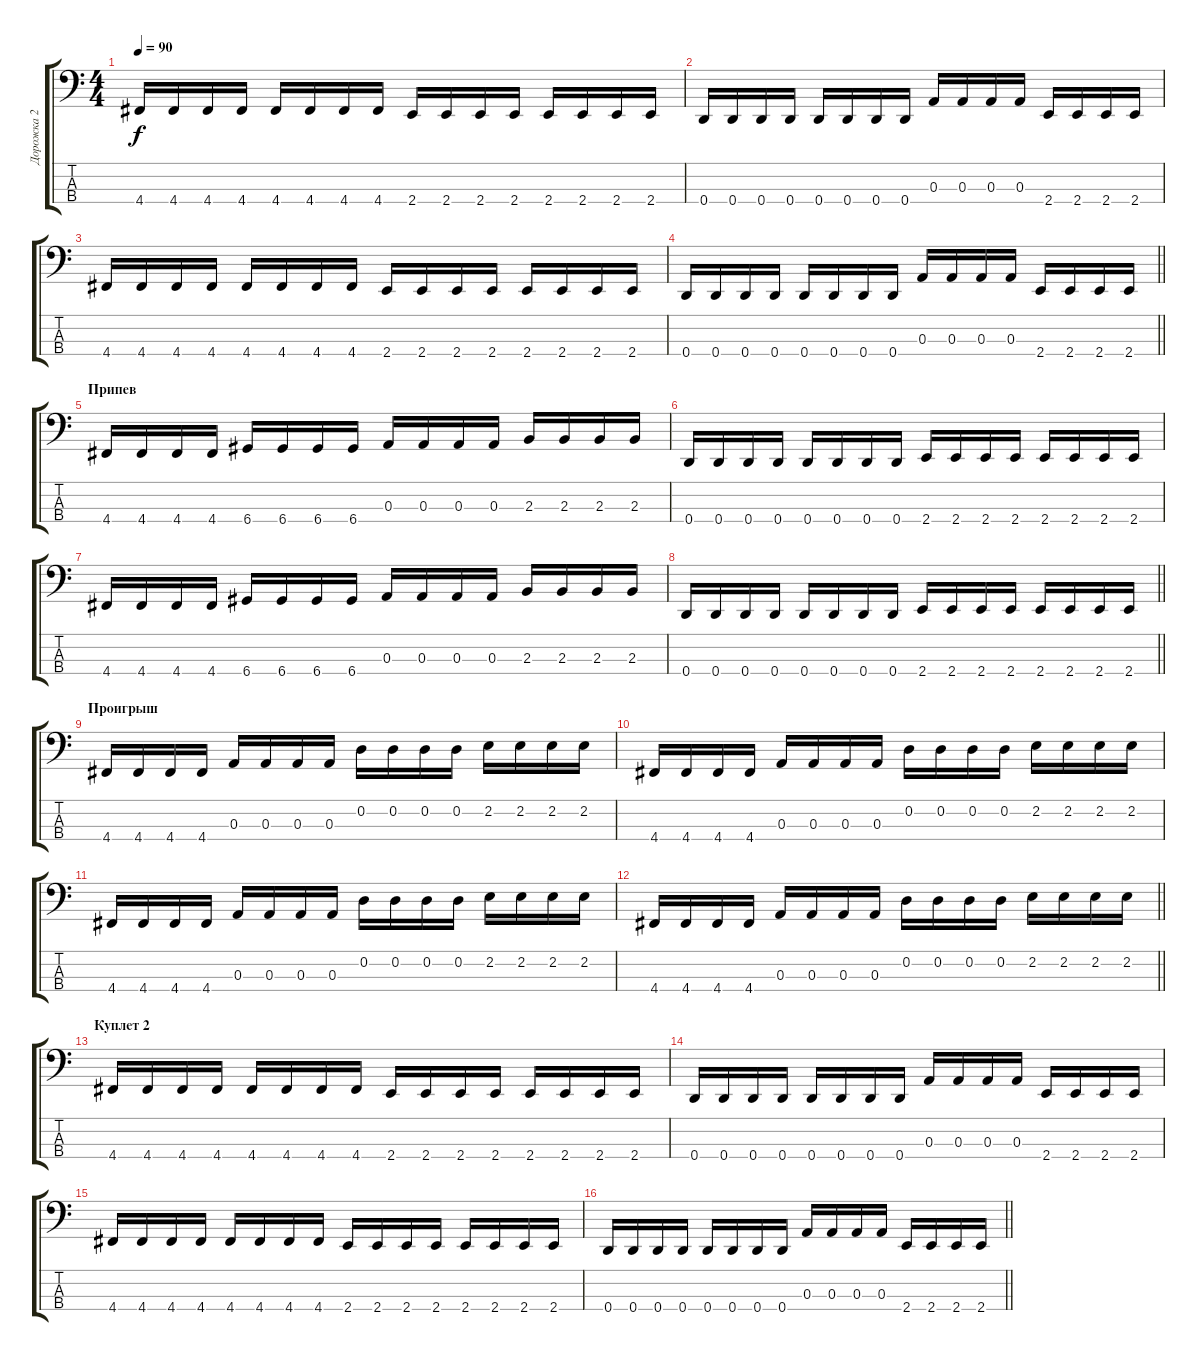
\track ("Дорожка 2" "Дорожка 2") {instrument electricbasspick}
\staff {score tabs}
\tuning (G2 D2 A1 D1) {hide}
\ts (4 4)
\tempo 90
\clef f4
\ks c
4.4.16{dy f} 4.4.16 4.4.16 4.4.16 4.4.16 4.4.16 4.4.16 4.4.16 2.4.16 2.4.16 2.4.16 2.4.16 2.4.16 2.4.16 2.4.16 2.4.16 |
0.4.16 0.4.16 0.4.16 0.4.16 0.4.16 0.4.16 0.4.16 0.4.16 0.3.16 0.3.16 0.3.16 0.3.16 2.4.16 2.4.16 2.4.16 2.4.16 |
4.4.16 4.4.16 4.4.16 4.4.16 4.4.16 4.4.16 4.4.16 4.4.16 2.4.16 2.4.16 2.4.16 2.4.16 2.4.16 2.4.16 2.4.16 2.4.16 |
\barLineRight lightlight
0.4.16 0.4.16 0.4.16 0.4.16 0.4.16 0.4.16 0.4.16 0.4.16 0.3.16 0.3.16 0.3.16 0.3.16 2.4.16 2.4.16 2.4.16 2.4.16 |
\section ("" "Припев")
4.4.16 4.4.16 4.4.16 4.4.16 6.4.16 6.4.16 6.4.16 6.4.16 0.3.16 0.3.16 0.3.16 0.3.16 2.3.16 2.3.16 2.3.16 2.3.16 |
0.4.16 0.4.16 0.4.16 0.4.16 0.4.16 0.4.16 0.4.16 0.4.16 2.4.16 2.4.16 2.4.16 2.4.16 2.4.16 2.4.16 2.4.16 2.4.16 |
4.4.16 4.4.16 4.4.16 4.4.16 6.4.16 6.4.16 6.4.16 6.4.16 0.3.16 0.3.16 0.3.16 0.3.16 2.3.16 2.3.16 2.3.16 2.3.16 |
\barLineRight lightlight
0.4.16 0.4.16 0.4.16 0.4.16 0.4.16 0.4.16 0.4.16 0.4.16 2.4.16 2.4.16 2.4.16 2.4.16 2.4.16 2.4.16 2.4.16 2.4.16 |
\section ("" "Проигрыш")
4.4.16 4.4.16 4.4.16 4.4.16 0.3.16 0.3.16 0.3.16 0.3.16 0.2.16 0.2.16 0.2.16 0.2.16 2.2.16 2.2.16 2.2.16 2.2.16 |
4.4.16 4.4.16 4.4.16 4.4.16 0.3.16 0.3.16 0.3.16 0.3.16 0.2.16 0.2.16 0.2.16 0.2.16 2.2.16 2.2.16 2.2.16 2.2.16 |
4.4.16 4.4.16 4.4.16 4.4.16 0.3.16 0.3.16 0.3.16 0.3.16 0.2.16 0.2.16 0.2.16 0.2.16 2.2.16 2.2.16 2.2.16 2.2.16 |
\barLineRight lightlight
4.4.16 4.4.16 4.4.16 4.4.16 0.3.16 0.3.16 0.3.16 0.3.16 0.2.16 0.2.16 0.2.16 0.2.16 2.2.16 2.2.16 2.2.16 2.2.16 |
\section ("" "Куплет 2")
4.4.16 4.4.16 4.4.16 4.4.16 4.4.16 4.4.16 4.4.16 4.4.16 2.4.16 2.4.16 2.4.16 2.4.16 2.4.16 2.4.16 2.4.16 2.4.16 |
0.4.16 0.4.16 0.4.16 0.4.16 0.4.16 0.4.16 0.4.16 0.4.16 0.3.16 0.3.16 0.3.16 0.3.16 2.4.16 2.4.16 2.4.16 2.4.16 |
4.4.16 4.4.16 4.4.16 4.4.16 4.4.16 4.4.16 4.4.16 4.4.16 2.4.16 2.4.16 2.4.16 2.4.16 2.4.16 2.4.16 2.4.16 2.4.16 |
\barLineRight lightlight
0.4.16 0.4.16 0.4.16 0.4.16 0.4.16 0.4.16 0.4.16 0.4.16 0.3.16 0.3.16 0.3.16 0.3.16 2.4.16 2.4.16 2.4.16 2.4.16
